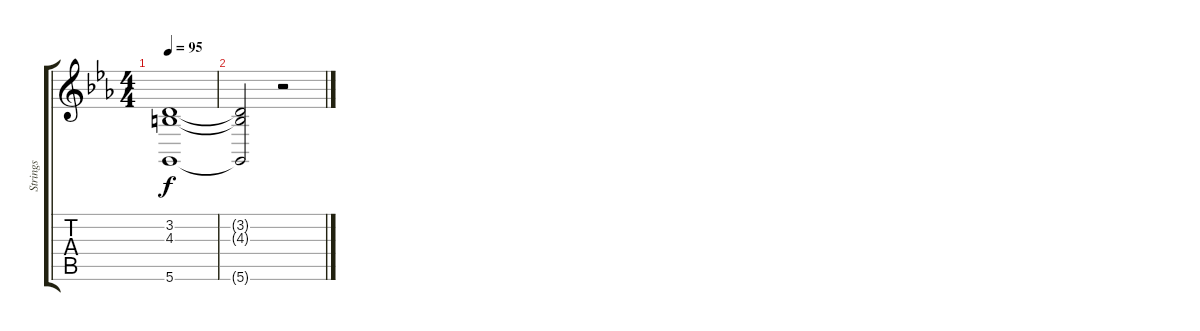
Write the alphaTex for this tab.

\track ("Strings" "Strings") {instrument tremolostrings}
\staff {score tabs}
\tuning (E4 B3 G3 D3 A2 D2) {hide}
\ts (4 4)
\tempo 95
\clef g2
\ks eb
(3.2 4.3 5.6).1{dy f} |
(3.2{t} 4.3{t} 5.6{t}).2 r.2
